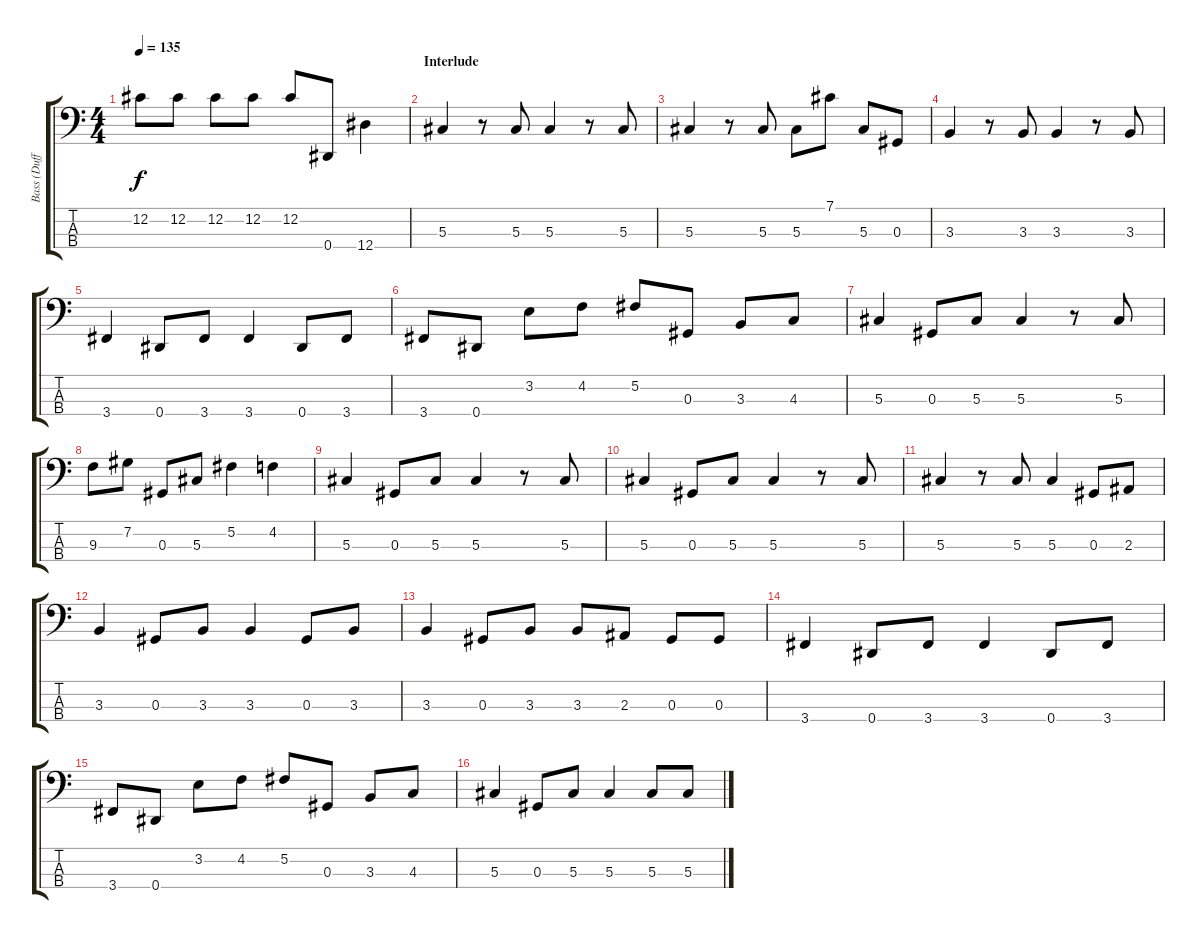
\track ("Bass (Duff)" "Bass (Duff") {instrument electricbasspick}
\staff {score tabs}
\tuning (Gb2 Db2 Ab1 Eb1) {hide}
\ts (4 4)
\tempo 135
\clef f4
\ks c
12.2.8{dy f} 12.2.8 12.2.8 12.2.8 12.2.8 0.4.8 12.4.4 |
\section ("" "Interlude")
5.3.4 r.8 5.3.8 5.3.4 r.8 5.3.8 |
5.3.4 r.8 5.3.8 5.3.8 7.1.8 5.3.8 0.3.8 |
3.3.4 r.8 3.3.8 3.3.4 r.8 3.3.8 |
3.4.4 0.4.8 3.4.8 3.4.4 0.4.8 3.4.8 |
3.4.8 0.4.8 3.2.8 4.2.8 5.2.8 0.3.8 3.3.8 4.3.8 |
5.3.4 0.3.8 5.3.8 5.3.4 r.8 5.3.8 |
9.3.8 7.2.8 0.3.8 5.3.8 5.2.4 4.2.4 |
5.3.4 0.3.8 5.3.8 5.3.4 r.8 5.3.8 |
5.3.4 0.3.8 5.3.8 5.3.4 r.8 5.3.8 |
5.3.4 r.8 5.3.8 5.3.4 0.3.8 2.3.8 |
3.3.4 0.3.8 3.3.8 3.3.4 0.3.8 3.3.8 |
3.3.4 0.3.8 3.3.8 3.3.8 2.3.8 0.3.8 0.3.8 |
3.4.4 0.4.8 3.4.8 3.4.4 0.4.8 3.4.8 |
3.4.8 0.4.8 3.2.8 4.2.8 5.2.8 0.3.8 3.3.8 4.3.8 |
5.3.4 0.3.8 5.3.8 5.3.4 5.3.8 5.3.8
